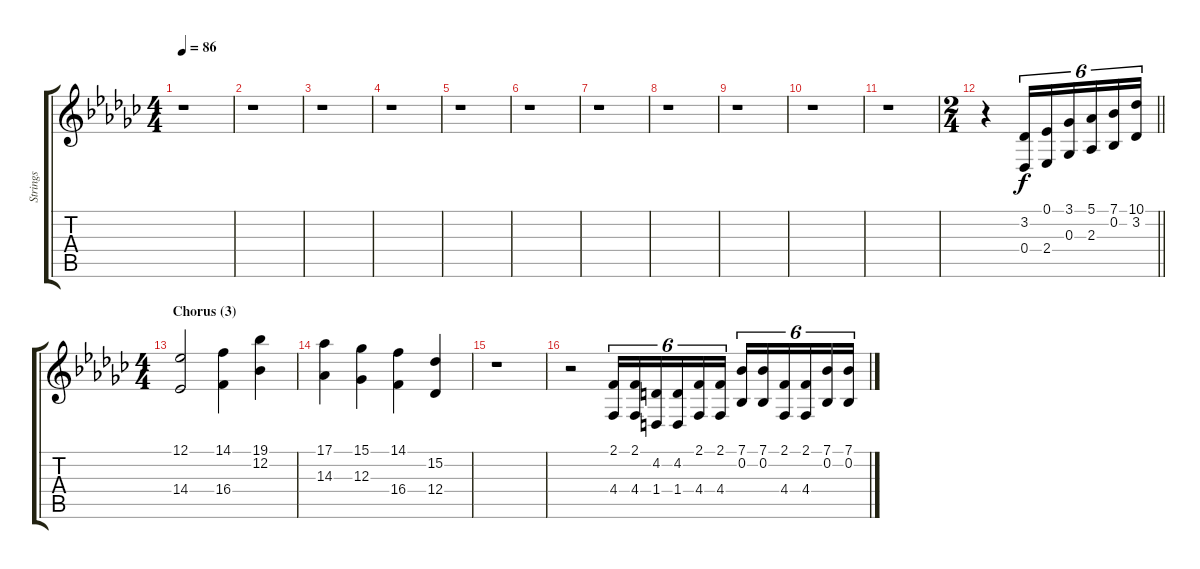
\track ("Strings" "Strings") {instrument stringensemble1}
\staff {score tabs}
\tuning (Eb4 Bb3 Gb3 Db3 Ab2 Eb2) {hide}
\ts (4 4)
\tempo 86
\clef g2
\ks ebminor
r.1{dy f} |
r.1 |
r.1 |
r.1 |
r.1 |
r.1 |
r.1 |
r.1 |
r.1 |
r.1 |
r.1 |
\ts (2 4)
\barLineRight lightlight
r.4 (3.2 0.4).16{tu (6 4)} (0.1 2.4).16{tu (6 4)} (3.1 0.3).16{tu (6 4)} (5.1 2.3).16{tu (6 4)} (7.1 0.2).16{tu (6 4)} (10.1 3.2).16{tu (6 4)} |
\ts (4 4)
\section ("" "Chorus (3)")
(12.1 14.4).2 (14.1 16.4).4 (19.1 12.2).4 |
(17.1 14.3).4 (15.1 12.3).4 (14.1 16.4).4 (15.2 12.4).4 |
r.1 |
r.2 (2.1 4.4).16{tu (6 4)} (2.1 4.4).16{tu (6 4)} (4.2 1.4).16{tu (6 4)} (4.2 1.4).16{tu (6 4)} (2.1 4.4).16{tu (6 4)} (2.1 4.4).16{tu (6 4)} (7.1 0.2).16{tu (6 4)} (7.1 0.2).16{tu (6 4)} (2.1 4.4).16{tu (6 4)} (2.1 4.4).16{tu (6 4)} (7.1 0.2).16{tu (6 4)} (7.1 0.2).16{tu (6 4)}
